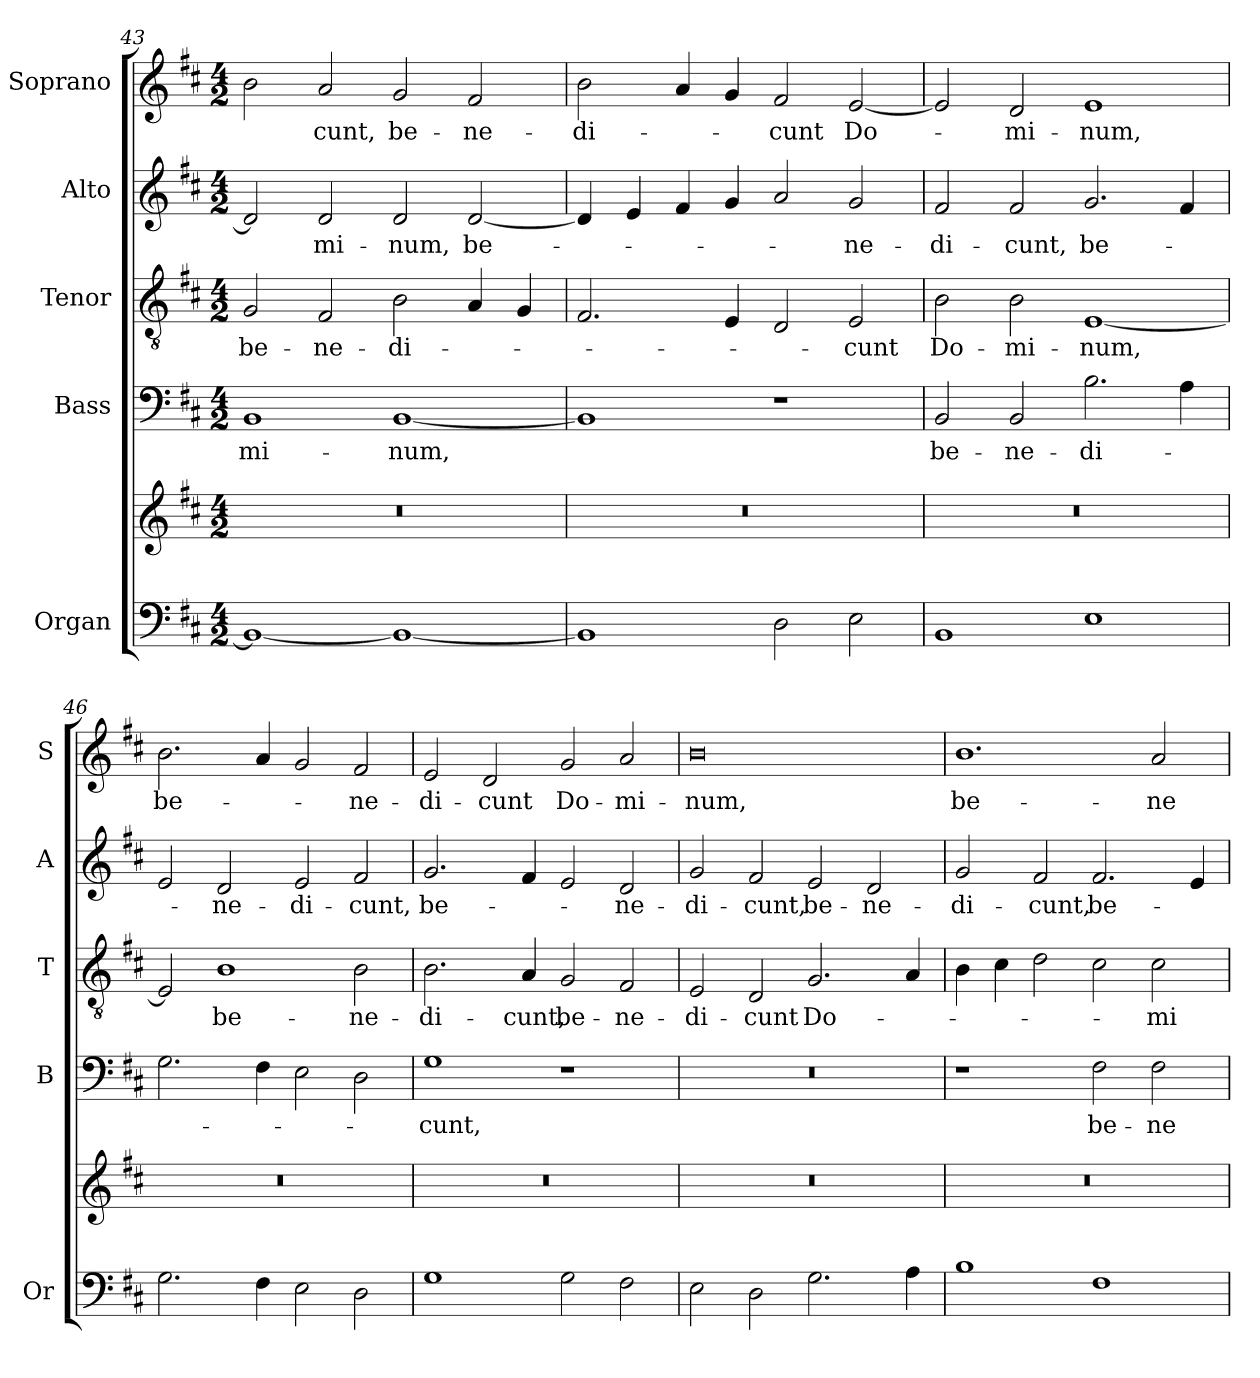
**kern	**kern	**kern	**text	**kern	**text	**kern	**text	**kern	**text
*part5	*part5	*part4	*part4	*part3	*part3	*part2	*part2	*part1	*part1
*staff6	*staff5	*staff4	*staff4	*staff3	*staff3	*staff2	*staff2	*staff1	*staff1
*I"Organ	*	*I"Bass	*	*I"Tenor	*	*I"Alto	*	*I"Soprano	*
*I'Or	*	*I'B	*	*I'T	*	*I'A	*	*I'S	*
*clefF4	*clefG2	*clefF4	*	*clefGv2	*	*clefG2	*	*clefG2	*
*k[f#c#]	*k[f#c#]	*k[f#c#]	*	*k[f#c#]	*	*k[f#c#]	*	*k[f#c#]	*
*D:	*D:	*D:	*	*D:	*	*D:	*	*D:	*
*M4/2	*M4/2	*M4/2	*	*M4/2	*	*M4/2	*	*M4/2	*
=43	=43	=43	=43	=43	=43	=43	=43	=43	=43
!	!	!	!LO:LY:b	!	!	!	!	!	!
!	!	!	!	!	!LO:LY:b	!	!	!	!
1BB_	0r	1BB	-mi-	2G/	be-	2d/]	.	2b\	.
!	!	!	!	!	!LO:LY:b	!	!	!	!
!	!	!	!	!	!	!	!LO:LY:b	!	!
!	!	!	!	!	!	!	!	!	!LO:LY:b
.	.	.	.	2F#/	-ne-	2d/	-mi-	2a/	-cunt,
!	!	!	!LO:LY:b	!	!	!	!	!	!
!	!	!	!	!	!LO:LY:b	!	!	!	!
!	!	!	!	!	!	!	!LO:LY:b	!	!
!	!	!	!	!	!	!	!	!	!LO:LY:b
1BB_	.	[1BB	-num,	2B\	-di-	2d/	-num,	2g/	be-
!	!	!	!	!	!	!	!LO:LY:b	!	!
!	!	!	!	!	!	!	!	!	!LO:LY:b
.	.	.	.	4A/	.	[2d/	be-	2f#/	-ne-
.	.	.	.	4G/	.	.	.	.	.
=44	=44	=44	=44	=44	=44	=44	=44	=44	=44
!	!	!	!	!	!	!	!	!	!LO:LY:b
1BB]	0r	1BB]	.	2.F#/	.	4d/]	.	2b\	-di-
.	.	.	.	.	.	4e/	.	.	.
.	.	.	.	.	.	4f#/	.	4a/	.
.	.	.	.	4E/	.	4g/	.	4g/	.
!	!	!	!	!	!	!	!	!	!LO:LY:b
2D\	.	1r	.	2D/	.	2a/	.	2f#/	-cunt
!	!	!	!	!	!LO:LY:b	!	!	!	!
!	!	!	!	!	!	!	!LO:LY:b	!	!
!	!	!	!	!	!	!	!	!	!LO:LY:b
2E\	.	.	.	2E/	-cunt	2g/	-ne-	[2e/	Do-
=45	=45	=45	=45	=45	=45	=45	=45	=45	=45
!	!	!	!LO:LY:b	!	!	!	!	!	!
!	!	!	!	!	!LO:LY:b	!	!	!	!
!	!	!	!	!	!	!	!LO:LY:b	!	!
1BB	0r	2BB/	be-	2B\	Do-	2f#/	-di-	2e/]	.
!	!	!	!LO:LY:b	!	!	!	!	!	!
!	!	!	!	!	!LO:LY:b	!	!	!	!
!	!	!	!	!	!	!	!LO:LY:b	!	!
!	!	!	!	!	!	!	!	!	!LO:LY:b
.	.	2BB/	-ne-	2B\	-mi-	2f#/	-cunt,	2d/	-mi-
!	!	!	!LO:LY:b	!	!	!	!	!	!
!	!	!	!	!	!LO:LY:b	!	!	!	!
!	!	!	!	!	!	!	!LO:LY:b	!	!
!	!	!	!	!	!	!	!	!	!LO:LY:b
1E	.	2.B\	-di-	[1E	-num,	2.g/	be-	1e	-num,
.	.	4A\	.	.	.	4f#/	.	.	.
!!LO:LB:g=z
=46	=46	=46	=46	=46	=46	=46	=46	=46	=46
!	!	!	!	!	!	!	!	!	!LO:LY:b
2.G\	0r	2.G\	.	2E/]	.	2e/	.	2.b\	be-
!	!	!	!	!	!LO:LY:b	!	!	!	!
!	!	!	!	!	!	!	!LO:LY:b	!	!
.	.	.	.	1B	be-	2d/	-ne-	.	.
4F#\	.	4F#\	.	.	.	.	.	4a/	.
!	!	!	!	!	!	!	!LO:LY:b	!	!
2E\	.	2E\	.	.	.	2e/	-di-	2g/	.
!	!	!	!	!	!LO:LY:b	!	!	!	!
!	!	!	!	!	!	!	!LO:LY:b	!	!
!	!	!	!	!	!	!	!	!	!LO:LY:b
2D\	.	2D\	.	2B\	-ne-	2f#/	-cunt,	2f#/	-ne-
=47	=47	=47	=47	=47	=47	=47	=47	=47	=47
!	!	!	!LO:LY:b	!	!	!	!	!	!
!	!	!	!	!	!LO:LY:b	!	!	!	!
!	!	!	!	!	!	!	!LO:LY:b	!	!
!	!	!	!	!	!	!	!	!	!LO:LY:b
1G	0r	1G	-cunt,	2.B\	-di-	2.g/	be-	2e/	-di-
!	!	!	!	!	!	!	!	!	!LO:LY:b
.	.	.	.	.	.	.	.	2d/	-cunt
!	!	!	!	!	!LO:LY:b	!	!	!	!
.	.	.	.	4A/	-cunt,	4f#/	.	.	.
!	!	!	!	!	!LO:LY:b	!	!	!	!
!	!	!	!	!	!	!	!	!	!LO:LY:b
2G\	.	1r	.	2G/	be-	2e/	.	2g/	Do-
!	!	!	!	!	!LO:LY:b	!	!	!	!
!	!	!	!	!	!	!	!LO:LY:b	!	!
!	!	!	!	!	!	!	!	!	!LO:LY:b
2F#\	.	.	.	2F#/	-ne-	2d/	-ne-	2a/	-mi-
=48	=48	=48	=48	=48	=48	=48	=48	=48	=48
!	!	!	!	!	!LO:LY:b	!	!	!	!
!	!	!	!	!	!	!	!LO:LY:b	!	!
!	!	!	!	!	!	!	!	!	!LO:LY:b
2E\	0r	0r	.	2E/	-di-	2g/	-di-	0b	-num,
!	!	!	!	!	!LO:LY:b	!	!	!	!
!	!	!	!	!	!	!	!LO:LY:b	!	!
2D\	.	.	.	2D/	-cunt	2f#/	-cunt,	.	.
!	!	!	!	!	!LO:LY:b	!	!	!	!
!	!	!	!	!	!	!	!LO:LY:b	!	!
2.G\	.	.	.	2.G/	Do-	2e/	be-	.	.
!	!	!	!	!	!	!	!LO:LY:b	!	!
.	.	.	.	.	.	2d/	-ne-	.	.
4A\	.	.	.	4A/	.	.	.	.	.
=49	=49	=49	=49	=49	=49	=49	=49	=49	=49
!	!	!	!	!	!	!	!LO:LY:b	!	!
!	!	!	!	!	!	!	!	!	!LO:LY:b
1B	0r	1r	.	4B\	.	2g/	-di-	1.b	be-
.	.	.	.	4c#\	.	.	.	.	.
!	!	!	!	!	!	!	!LO:LY:b	!	!
.	.	.	.	2d\	.	2f#/	-cunt,	.	.
!	!	!	!LO:LY:b	!	!	!	!	!	!
!	!	!	!	!	!	!	!LO:LY:b	!	!
1F#	.	2F#\	be-	2c#\	.	2.f#/	be-	.	.
!	!	!	!LO:LY:b	!	!	!	!	!	!
!	!	!	!	!	!LO:LY:b	!	!	!	!
!	!	!	!	!	!	!	!	!	!LO:LY:b
.	.	2F#\	-ne-	2c#\	-mi-	.	.	2a/	-ne-
.	.	.	.	.	.	4e/	.	.	.
=	=	=	=	=	=	=	=	=	=
*-	*-	*-	*-	*-	*-	*-	*-	*-	*-
